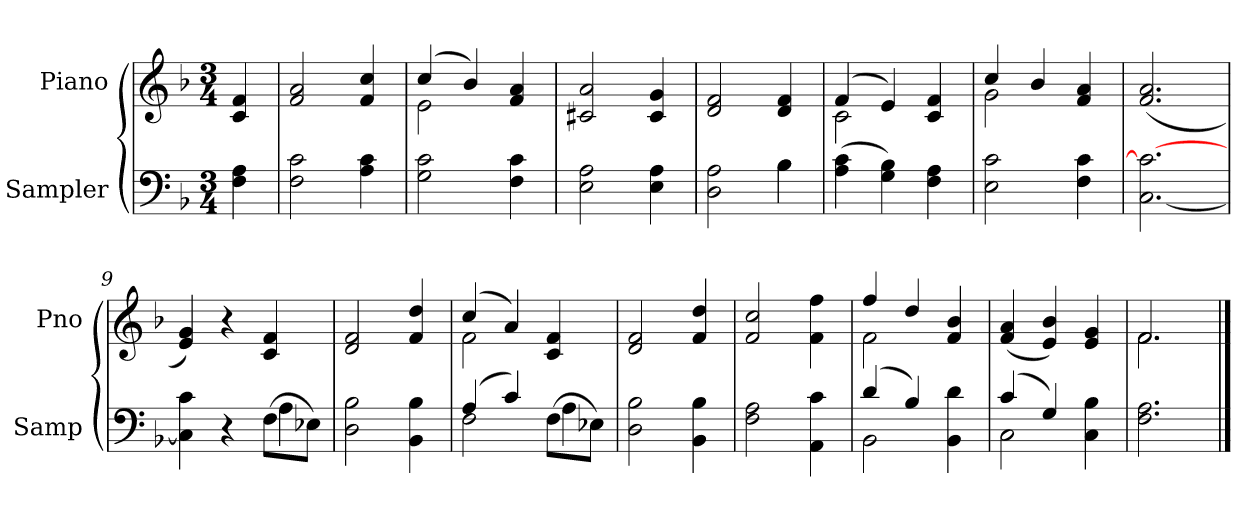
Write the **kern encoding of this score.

**kern	**kern
*part2	*part1
*staff2	*staff1
*I"Sampler	*I"Piano
*I'Samp	*I'Pno
*clefF4	*clefG2
*k[b-]	*k[b-]
*F:	*F:
*M3/4	*M3/4
=1	=1
4F 4A	4c 4f
=2	=2
2F 2c	2f 2a
4A 4c	4f 4cc
=3	=3
*	*^
2G 2c	(4cc/	2e
.	4b-/)	.
4F 4c	4f 4a	4ryy
*	*v	*v
=4	=4
2E 2A	2c#X 2a
4E 4A	4c# 4g
=5	=5
*^	*
2D 2A	2ryy	2d 2f
4B-\	4B-	4d 4f
*v	*v	*
=6	=6
*	*^
(4A 4c	(4f/	2c
4G 4B-)	4e/)	.
4F 4A	4c 4f	4ryy
=7	=7	=7
2E 2c	4cc/	2g
.	4b-/	.
4F 4c	4f 4a	4ryy
*	*v	*v
=8	=8
[2.C 2.c_	(2.f 2.a
=9	=9
*^	*
4C] 4c	2ryy	4e 4g)
4r	.	4r
(8F\L	4A	4c 4f
8E-X\J)	.	.
*v	*v	*
=10	=10
2D 2B-	2d 2f
4BB- 4B-	4f 4dd
=11	=11
*^	*^
(4A/	2F	(4cc/	2f
4c/)	.	4a/)	.
(8F\L	4A	4c 4f	4ryy
8E-X\J)	.	.	.
*v	*v	*	*
*	*v	*v
=12	=12
2D 2B-	2d 2f
4BB- 4B-	4f 4dd
=13	=13
2F 2A	2f 2cc
4AA 4c	4f 4ff
=14	=14
*^	*^
(4d/	2BB-	4ff/	2f
4B-/)	.	4dd/	.
4BB- 4d	4ryy	4f 4b-	4ryy
*	*	*v	*v
=15	=15	=15
(4c/	2C	(4f 4a
4G/)	.	4e 4b-)
4C 4B-	4ryy	4e 4g
*v	*v	*
=16	=16
*	*^
2.F 2.A	2.f/	2.f
*	*v	*v
==	==
*-	*-
